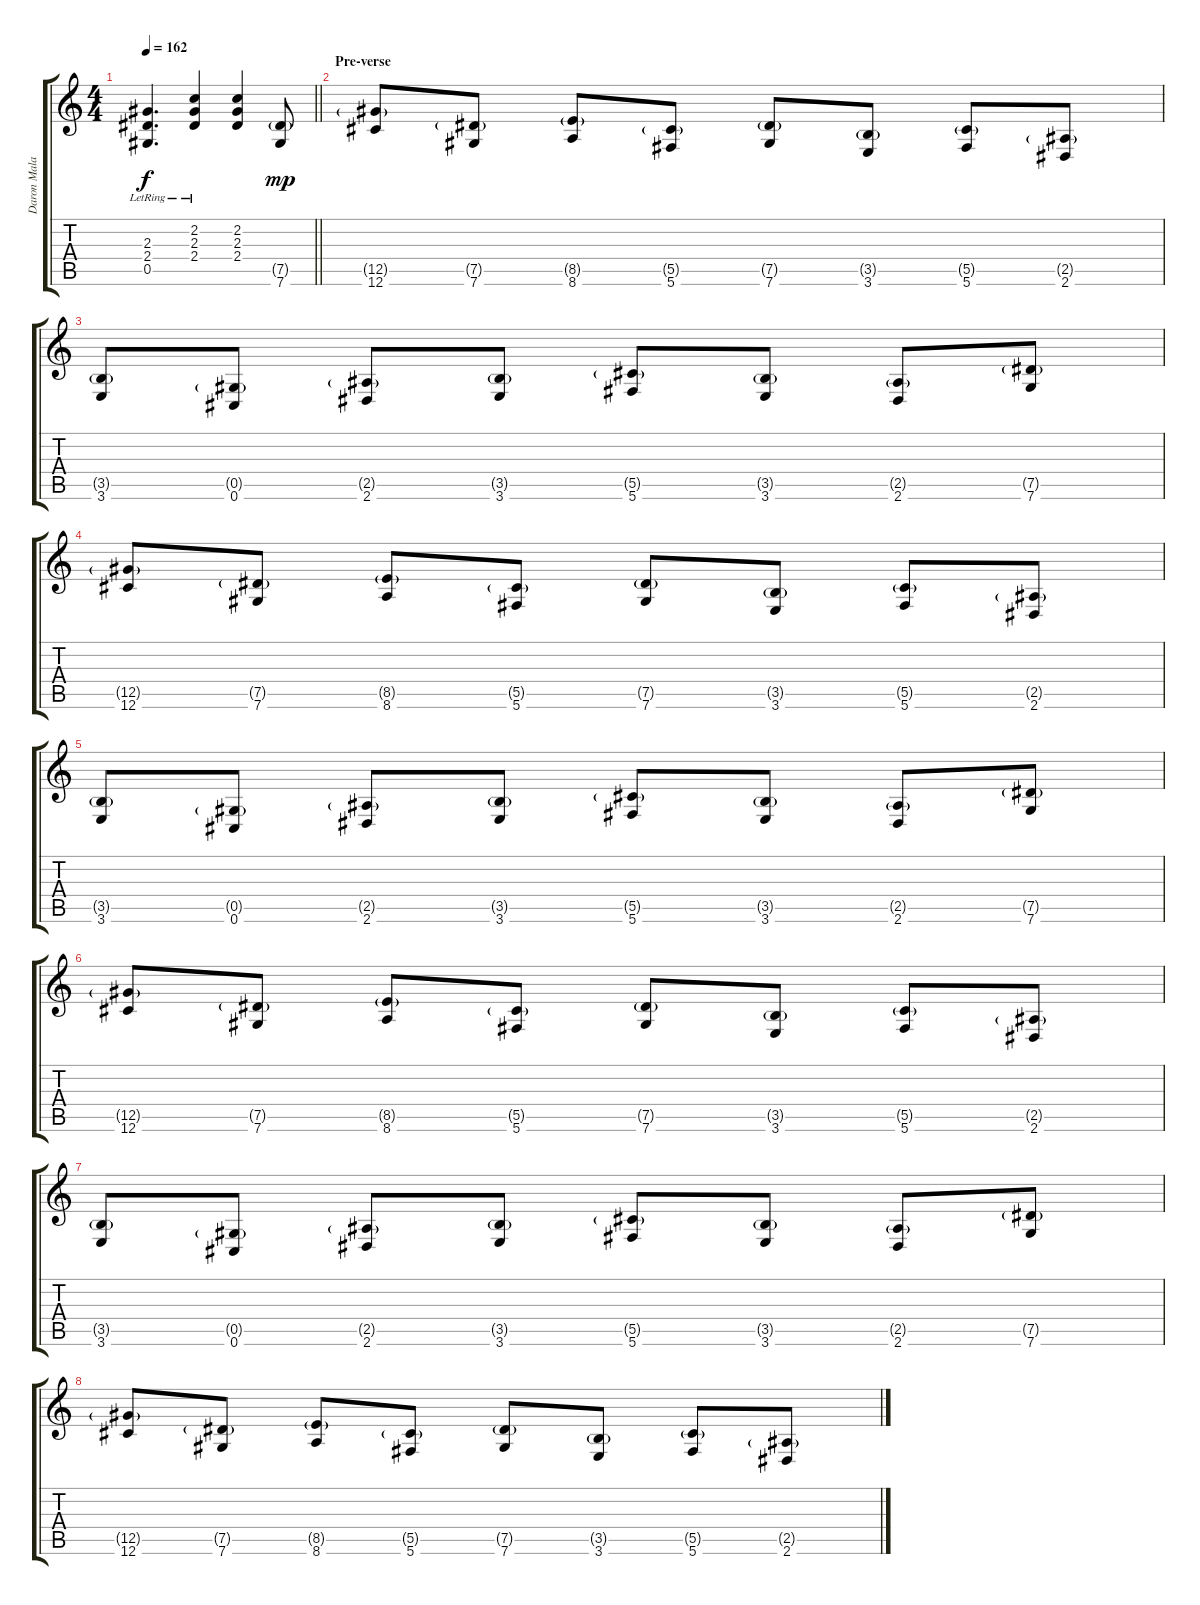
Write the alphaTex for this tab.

\track ("Daron Malakian" "Daron Mala") {instrument distortionguitar}
\staff {score tabs}
\tuning (Eb4 Bb3 Gb3 Db3 Ab2 Db2) {hide}
\ts (4 4)
\tempo 162
\clef g2
\barLineRight lightlight
\ks c
(2.3{lr} 2.4{lr} 0.5{lr}).4{d dy f} (2.2{lr} 2.3{lr} 2.4{lr}).4 (2.2 2.3 2.4).4 (7.5{g} 7.6).8{dy mp} |
\section ("" "Pre-verse")
(12.5{g} 12.6).8 (7.5{g} 7.6).8 (8.5{g} 8.6).8 (5.5{g} 5.6).8 (7.5{g} 7.6).8 (3.5{g} 3.6).8 (5.5{g} 5.6).8 (2.5{g} 2.6).8 |
(3.5{g} 3.6).8 (0.5{g} 0.6).8 (2.5{g} 2.6).8 (3.5{g} 3.6).8 (5.5{g} 5.6).8 (3.5{g} 3.6).8 (2.5{g} 2.6).8 (7.5{g} 7.6).8 |
(12.5{g} 12.6).8 (7.5{g} 7.6).8 (8.5{g} 8.6).8 (5.5{g} 5.6).8 (7.5{g} 7.6).8 (3.5{g} 3.6).8 (5.5{g} 5.6).8 (2.5{g} 2.6).8 |
(3.5{g} 3.6).8 (0.5{g} 0.6).8 (2.5{g} 2.6).8 (3.5{g} 3.6).8 (5.5{g} 5.6).8 (3.5{g} 3.6).8 (2.5{g} 2.6).8 (7.5{g} 7.6).8 |
(12.5{g} 12.6).8 (7.5{g} 7.6).8 (8.5{g} 8.6).8 (5.5{g} 5.6).8 (7.5{g} 7.6).8 (3.5{g} 3.6).8 (5.5{g} 5.6).8 (2.5{g} 2.6).8 |
(3.5{g} 3.6).8 (0.5{g} 0.6).8 (2.5{g} 2.6).8 (3.5{g} 3.6).8 (5.5{g} 5.6).8 (3.5{g} 3.6).8 (2.5{g} 2.6).8 (7.5{g} 7.6).8 |
(12.5{g} 12.6).8 (7.5{g} 7.6).8 (8.5{g} 8.6).8 (5.5{g} 5.6).8 (7.5{g} 7.6).8 (3.5{g} 3.6).8 (5.5{g} 5.6).8 (2.5{g} 2.6).8
